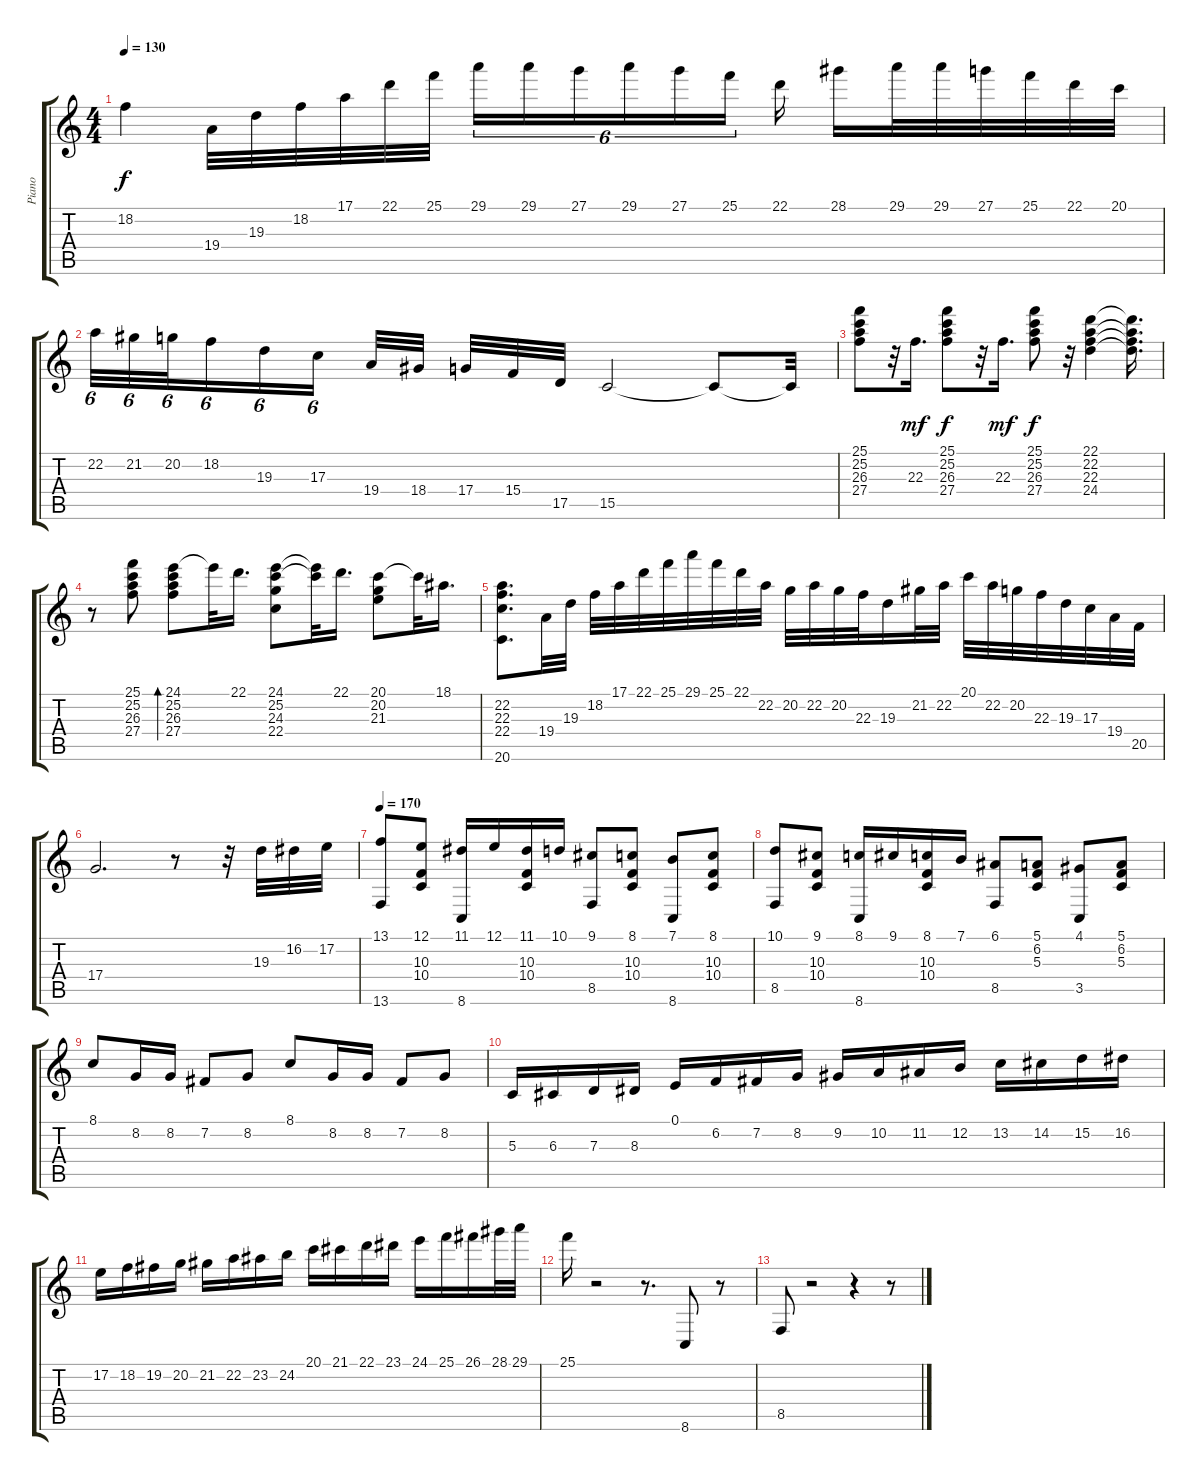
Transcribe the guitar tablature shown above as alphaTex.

\track ("Piano" "Piano") {instrument acousticgrandpiano}
\staff {score tabs}
\tuning (E4 B3 G3 D3 A2 E2) {hide}
\ts (4 4)
\tempo 130
\clef g2
\ks c
18.2.4{dy f} 19.4.32 19.3.32 18.2.32 17.1.32 22.1.32 25.1.32 29.1.16{tu (6 4)} 29.1.16{tu (6 4)} 27.1.16{tu (6 4)} 29.1.16{tu (6 4)} 27.1.16{tu (6 4)} 25.1.16{tu (6 4)} 22.1.16 28.1.16 29.1.32 29.1.32 27.1.32 25.1.32 22.1.32 20.1.32 |
22.2.32{tu (6 4)} 21.2.32{tu (6 4)} 20.2.32{tu (6 4)} 18.2.16{tu (6 4)} 19.3.16{tu (6 4)} 17.3.16{tu (6 4)} 19.4.32 18.4.32 17.4.32 15.4.32 17.5.32 15.5.2 15.5{t}.8 15.5{t}.32 |
(25.1 25.2 26.3 27.4).8 r.32 22.3.16{d dy mf} (25.1 25.2 26.3 27.4).8{dy f} r.32 22.3.16{d dy mf} (25.1 25.2 26.3 27.4).8{dy f} r.32 (22.1 22.2 22.3 24.4).4 (22.1{t} 22.2{t} 22.3{t} 24.4{t}).16{d} |
r.8 (25.1 25.2 26.3 27.4).8 (24.1 25.2 26.3 27.4).8{bd 120} 24.1{t}.32 22.1.16{d} (24.1 25.2 24.3 22.4).8 (24.1{t} 25.2{t}).32 22.1.16{d} (20.1 20.2 21.3).8 20.1{t}.32 18.1.16{d} |
(22.2 22.3 22.4 20.6).8{d} 19.4.32 19.3.32 18.2.32 17.1.32 22.1.32 25.1.32 29.1.32 25.1.32 22.1.32 22.2.32 20.2.32 22.2.32 20.2.32 22.3.32 19.3.16 21.2.32 22.2.32 20.1.32 22.2.32 20.2.32 22.3.32 19.3.32 17.3.32 19.4.32 20.5.32 |
17.4.2{d} r.8 r.32 19.3.32 16.2.32 17.2.32 |
\tempo 170
(13.1 13.6).8 (12.1 10.3 10.4).8 (11.1 8.6).16 12.1.16 (11.1 10.3 10.4).16 10.1.16 (9.1 8.5).8 (8.1 10.3 10.4).8 (7.1 8.6).8 (8.1 10.3 10.4).8 |
(10.1 8.5).8 (9.1 10.3 10.4).8 (8.1 8.6).16 9.1.16 (8.1 10.3 10.4).16 7.1.16 (6.1 8.5).8 (5.1 6.2 5.3).8 (4.1 3.5).8 (5.1 6.2 5.3).8 |
8.1.8 8.2.16 8.2.16 7.2.8 8.2.8 8.1.8 8.2.16 8.2.16 7.2.8 8.2.8 |
5.3.16 6.3.16 7.3.16 8.3.16 0.1.16 6.2.16 7.2.16 8.2.16 9.2.16 10.2.16 11.2.16 12.2.16 13.2.16 14.2.16 15.2.16 16.2.16 |
17.2.16 18.2.16 19.2.16 20.2.16 21.2.16 22.2.16 23.2.16 24.2.16 20.1.16 21.1.16 22.1.16 23.1.16 24.1.16 25.1.16 26.1.16 28.1.32 29.1.32 |
25.1.16 r.2 r.8{d} 8.6.8 r.8 |
8.5.8 r.2 r.4 r.8
